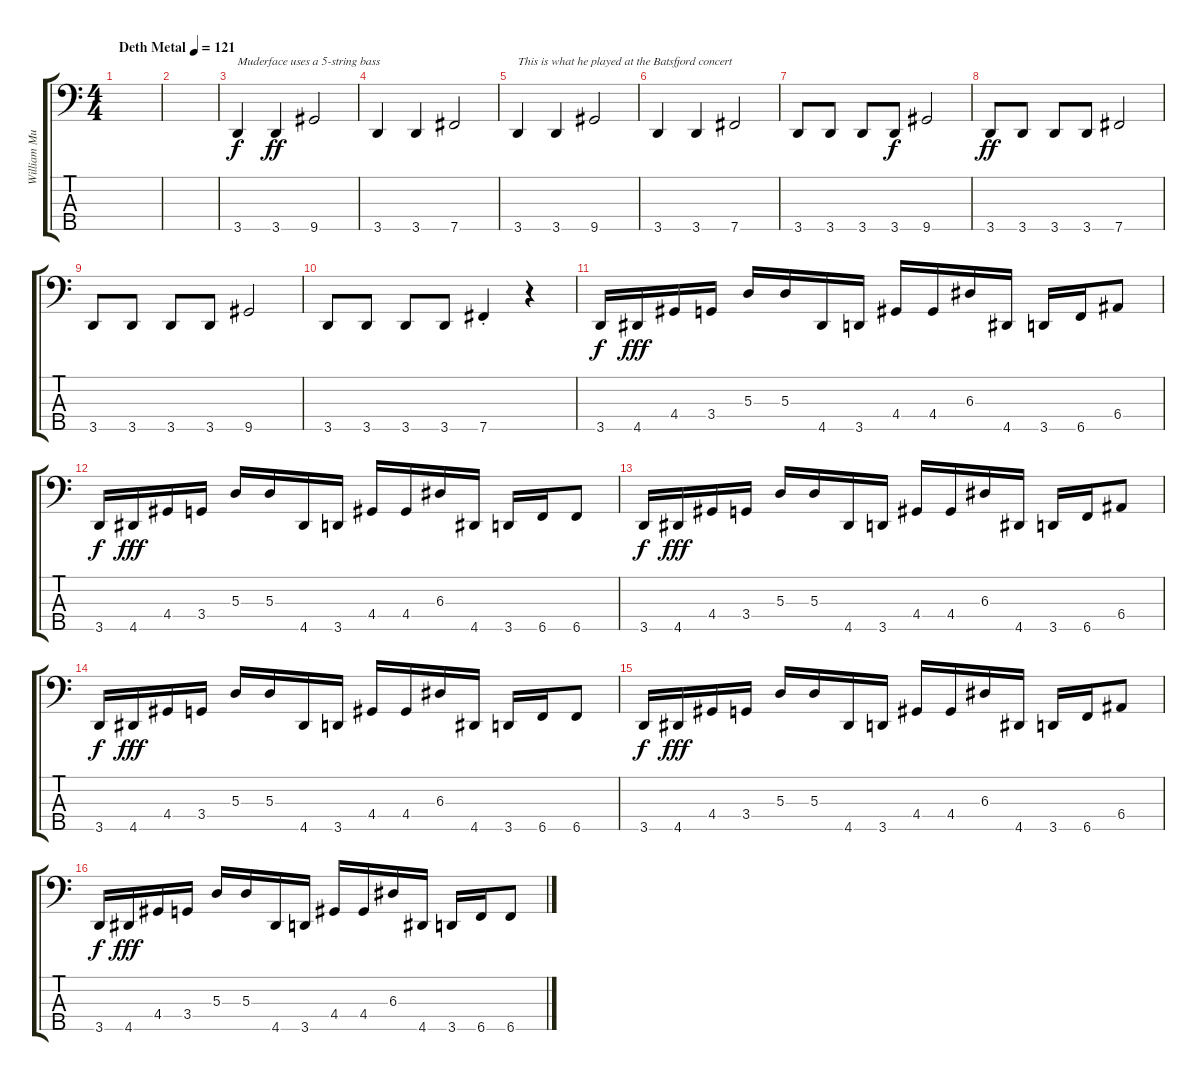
\track ("William Murderface" "William Mu") {instrument electricbassfinger bank 3}
\staff {score tabs}
\tuning (G2 D2 A1 E1 B0) {hide}
\ts (4 4)
\tempo (121 "Deth Metal")
\clef f4
\ks c
|
|
3.5.4{txt "Muderface uses a 5-string bass"} 3.5.4{dy ff} 9.5.2 |
3.5.4 3.5.4 7.5.2 |
3.5.4{txt "This is what he played at the Batsfjord concert"} 3.5.4 9.5.2 |
3.5.4 3.5.4 7.5.2 |
3.5.8 3.5.8 3.5.8 3.5.8{dy f} 9.5.2 |
3.5.8{dy ff} 3.5.8 3.5.8 3.5.8 7.5.2 |
3.5.8 3.5.8 3.5.8 3.5.8 9.5.2 |
3.5.8 3.5.8 3.5.8 3.5.8 7.5{st}.4 r.4 |
3.5.16{dy f} 4.5.16{dy fff} 4.4.16 3.4.16 5.3.16 5.3.16 4.5.16 3.5.16 4.4.16 4.4.16 6.3.16 4.5.16 3.5.16 6.5.16 6.4.8 |
3.5.16{dy f} 4.5.16{dy fff} 4.4.16 3.4.16 5.3.16 5.3.16 4.5.16 3.5.16 4.4.16 4.4.16 6.3.16 4.5.16 3.5.16 6.5.16 6.5.8 |
3.5.16{dy f} 4.5.16{dy fff} 4.4.16 3.4.16 5.3.16 5.3.16 4.5.16 3.5.16 4.4.16 4.4.16 6.3.16 4.5.16 3.5.16 6.5.16 6.4.8 |
3.5.16{dy f} 4.5.16{dy fff} 4.4.16 3.4.16 5.3.16 5.3.16 4.5.16 3.5.16 4.4.16 4.4.16 6.3.16 4.5.16 3.5.16 6.5.16 6.5.8 |
3.5.16{dy f} 4.5.16{dy fff} 4.4.16 3.4.16 5.3.16 5.3.16 4.5.16 3.5.16 4.4.16 4.4.16 6.3.16 4.5.16 3.5.16 6.5.16 6.4.8 |
3.5.16{dy f} 4.5.16{dy fff} 4.4.16 3.4.16 5.3.16 5.3.16 4.5.16 3.5.16 4.4.16 4.4.16 6.3.16 4.5.16 3.5.16 6.5.16 6.5.8
